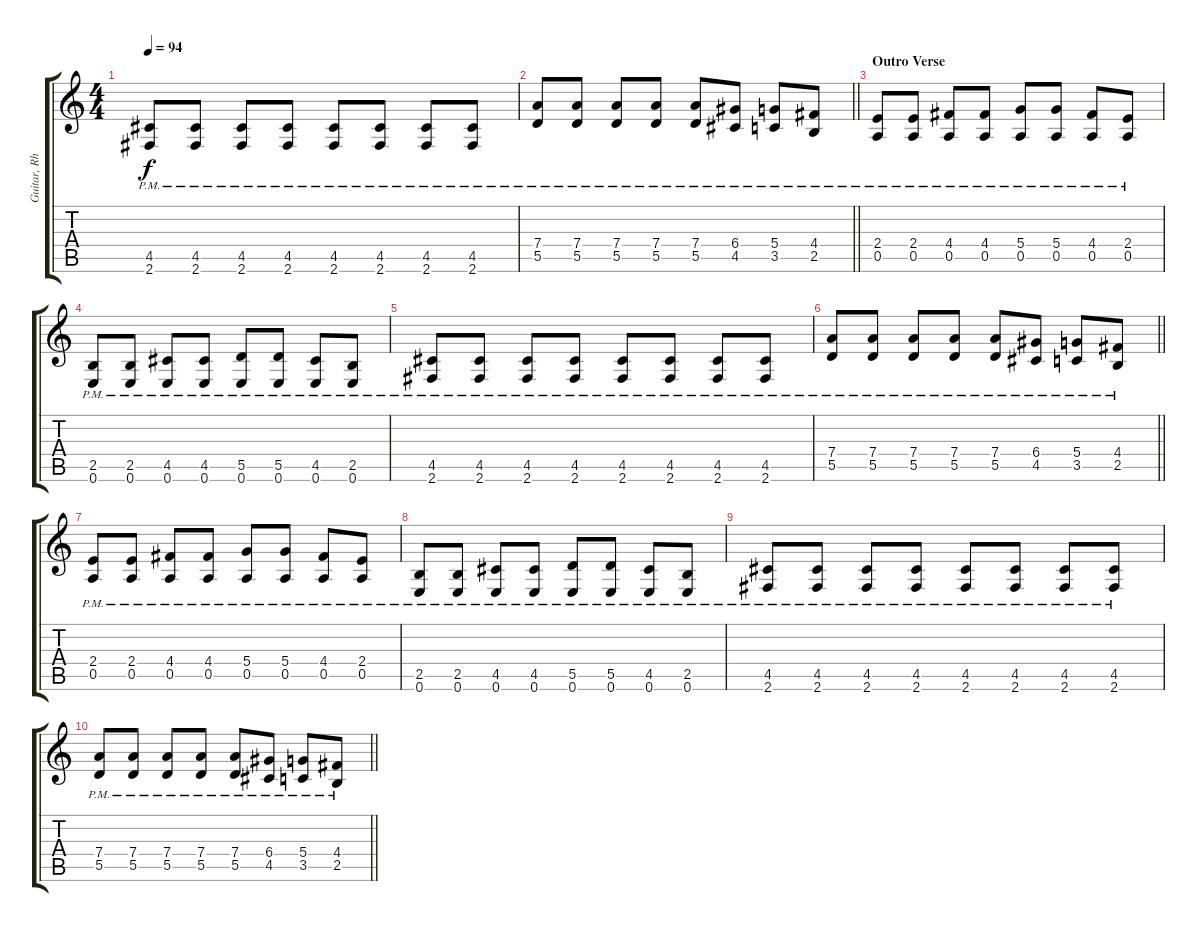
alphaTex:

\track ("Guitar, Rhythm" "Guitar, Rh") {instrument overdrivenguitar}
\staff {score tabs}
\tuning (E4 B3 G3 D3 A2 E2) {hide}
\ts (4 4)
\tempo 94
\clef g2
\ks c
(4.5{pm} 2.6{pm}).8{dy f} (4.5{pm} 2.6{pm}).8 (4.5{pm} 2.6{pm}).8 (4.5{pm} 2.6{pm}).8 (4.5{pm} 2.6{pm}).8 (4.5{pm} 2.6{pm}).8 (4.5{pm} 2.6{pm}).8 (4.5{pm} 2.6{pm}).8 |
\barLineRight lightlight
(7.4{pm} 5.5{pm}).8 (7.4{pm} 5.5{pm}).8 (7.4{pm} 5.5{pm}).8 (7.4{pm} 5.5{pm}).8 (7.4{pm} 5.5{pm}).8 (6.4{pm} 4.5{pm}).8 (5.4{pm} 3.5{pm}).8 (4.4{pm} 2.5{pm}).8 |
\section ("" "Outro Verse")
(2.4{pm} 0.5{pm}).8 (2.4{pm} 0.5{pm}).8 (4.4{pm} 0.5{pm}).8 (4.4{pm} 0.5{pm}).8 (5.4{pm} 0.5{pm}).8 (5.4{pm} 0.5{pm}).8 (4.4{pm} 0.5{pm}).8 (2.4{pm} 0.5{pm}).8 |
(2.5{pm} 0.6{pm}).8 (2.5{pm} 0.6{pm}).8 (4.5{pm} 0.6{pm}).8 (4.5{pm} 0.6{pm}).8 (5.5{pm} 0.6{pm}).8 (5.5{pm} 0.6{pm}).8 (4.5{pm} 0.6{pm}).8 (2.5{pm} 0.6{pm}).8 |
(4.5{pm} 2.6{pm}).8 (4.5{pm} 2.6{pm}).8 (4.5{pm} 2.6{pm}).8 (4.5{pm} 2.6{pm}).8 (4.5{pm} 2.6{pm}).8 (4.5{pm} 2.6{pm}).8 (4.5{pm} 2.6{pm}).8 (4.5{pm} 2.6{pm}).8 |
\barLineRight lightlight
(7.4{pm} 5.5{pm}).8 (7.4{pm} 5.5{pm}).8 (7.4{pm} 5.5{pm}).8 (7.4{pm} 5.5{pm}).8 (7.4{pm} 5.5{pm}).8 (6.4{pm} 4.5{pm}).8 (5.4{pm} 3.5{pm}).8 (4.4{pm} 2.5{pm}).8 |
(2.4{pm} 0.5{pm}).8 (2.4{pm} 0.5{pm}).8 (4.4{pm} 0.5{pm}).8 (4.4{pm} 0.5{pm}).8 (5.4{pm} 0.5{pm}).8 (5.4{pm} 0.5{pm}).8 (4.4{pm} 0.5{pm}).8 (2.4{pm} 0.5{pm}).8 |
(2.5{pm} 0.6{pm}).8 (2.5{pm} 0.6{pm}).8 (4.5{pm} 0.6{pm}).8 (4.5{pm} 0.6{pm}).8 (5.5{pm} 0.6{pm}).8 (5.5{pm} 0.6{pm}).8 (4.5{pm} 0.6{pm}).8 (2.5{pm} 0.6{pm}).8 |
(4.5{pm} 2.6{pm}).8 (4.5{pm} 2.6{pm}).8 (4.5{pm} 2.6{pm}).8 (4.5{pm} 2.6{pm}).8 (4.5{pm} 2.6{pm}).8 (4.5{pm} 2.6{pm}).8 (4.5{pm} 2.6{pm}).8 (4.5{pm} 2.6{pm}).8 |
\barLineRight lightlight
(7.4{pm} 5.5{pm}).8 (7.4{pm} 5.5{pm}).8 (7.4{pm} 5.5{pm}).8 (7.4{pm} 5.5{pm}).8 (7.4{pm} 5.5{pm}).8 (6.4{pm} 4.5{pm}).8 (5.4{pm} 3.5{pm}).8 (4.4{pm} 2.5{pm}).8
